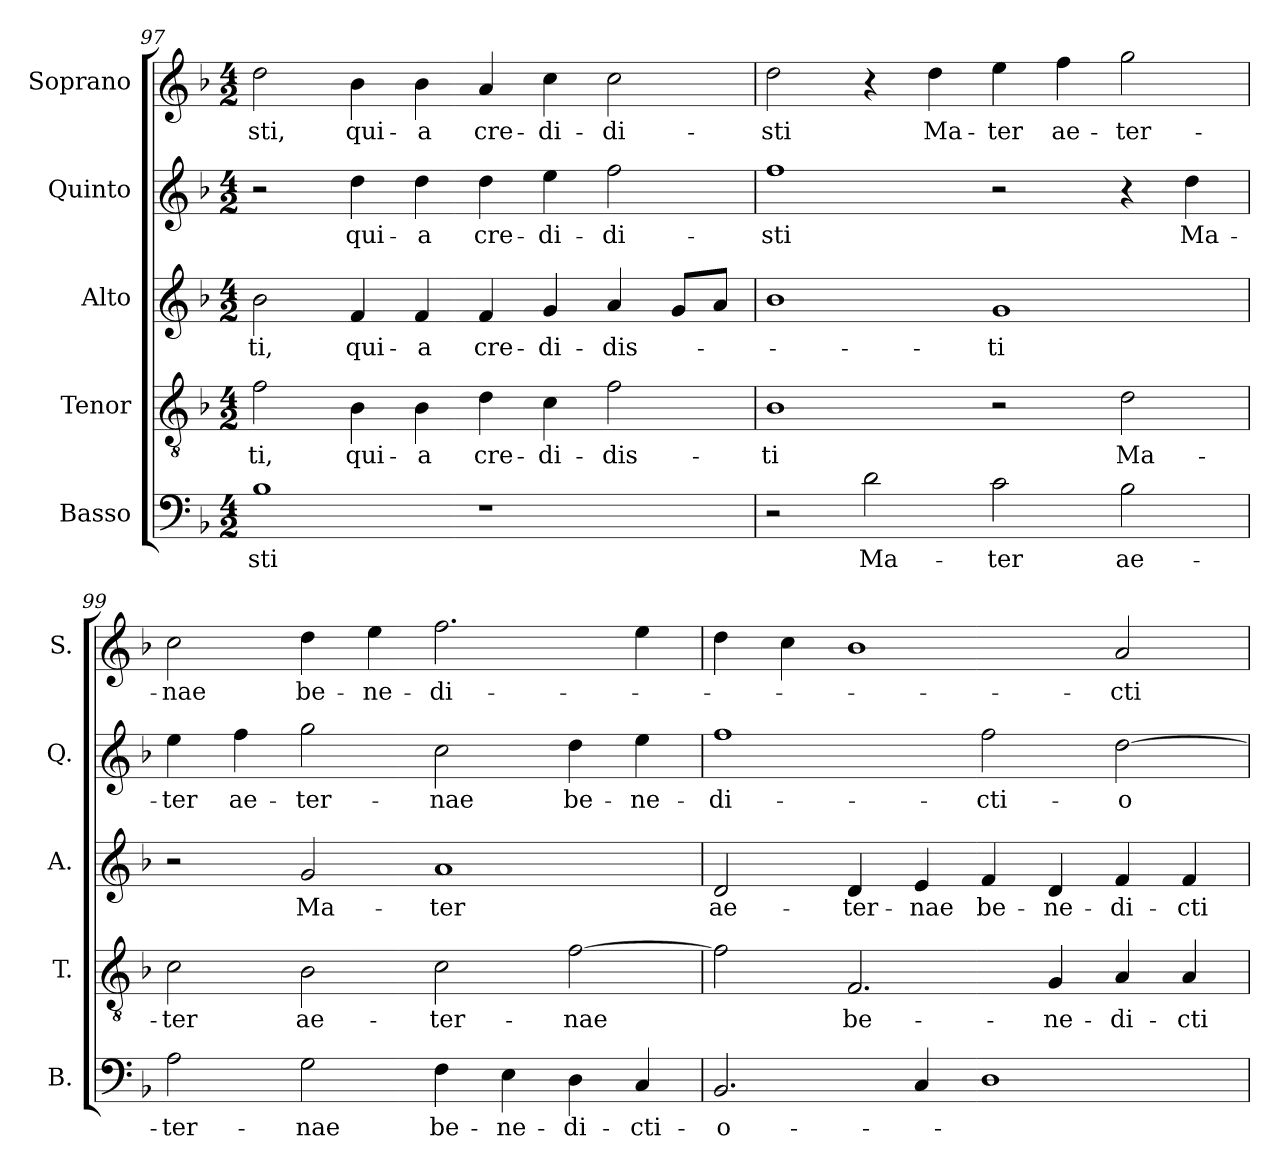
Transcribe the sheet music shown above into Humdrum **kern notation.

**kern	**text	**kern	**text	**kern	**text	**kern	**text	**kern	**text
*part5	*part5	*part4	*part4	*part3	*part3	*part2	*part2	*part1	*part1
*staff5	*staff5	*staff4	*staff4	*staff3	*staff3	*staff2	*staff2	*staff1	*staff1
*I"Basso	*	*I"Tenor	*	*I"Alto	*	*I"Quinto	*	*I"Soprano	*
*I'B.	*	*I'T.	*	*I'A.	*	*I'Q.	*	*I'S.	*
*clefF4	*	*clefGv2	*	*clefG2	*	*clefG2	*	*clefG2	*
*	*	*ITrd7c12	*	*	*	*	*	*	*
*k[b-]	*	*k[b-]	*	*k[b-]	*	*k[b-]	*	*k[b-]	*
*F:	*	*F:	*	*F:	*	*F:	*	*F:	*
*M4/2	*	*M4/2	*	*M4/2	*	*M4/2	*	*M4/2	*
=97	=97	=97	=97	=97	=97	=97	=97	=97	=97
!	!LO:LY:b:color=#000000	!	!	!	!	!	!	!	!
!	!	!	!LO:LY:b:color=#000000	!	!	!	!	!	!
!	!	!	!	!	!LO:LY:b:color=#000000	!	!	!	!
!	!	!	!	!	!	!	!	!	!LO:LY:b:color=#000000
1B-i	-sti	2Fi\	-ti,	2b-i\	-ti,	2r	.	2ddi\	-sti,
!	!	!	!LO:LY:b:color=#000000	!	!	!	!	!	!
!	!	!	!	!	!LO:LY:b:color=#000000	!	!	!	!
!	!	!	!	!	!	!	!LO:LY:b:color=#000000	!	!
!	!	!	!	!	!	!	!	!	!LO:LY:b:color=#000000
.	.	4BB-i\	qui-	4fi/	qui-	4ddi\	qui-	4b-i\	qui-
!	!	!	!LO:LY:b:color=#000000	!	!	!	!	!	!
!	!	!	!	!	!LO:LY:b:color=#000000	!	!	!	!
!	!	!	!	!	!	!	!LO:LY:b:color=#000000	!	!
!	!	!	!	!	!	!	!	!	!LO:LY:b:color=#000000
.	.	4BB-i\	-a	4fi/	-a	4ddi\	-a	4b-i\	-a
!	!	!	!LO:LY:b:color=#000000	!	!	!	!	!	!
!	!	!	!	!	!LO:LY:b:color=#000000	!	!	!	!
!	!	!	!	!	!	!	!LO:LY:b:color=#000000	!	!
!	!	!	!	!	!	!	!	!	!LO:LY:b:color=#000000
1r	.	4Di\	cre-	4fi/	cre-	4ddi\	cre-	4ai/	cre-
!	!	!	!LO:LY:b:color=#000000	!	!	!	!	!	!
!	!	!	!	!	!LO:LY:b:color=#000000	!	!	!	!
!	!	!	!	!	!	!	!LO:LY:b:color=#000000	!	!
!	!	!	!	!	!	!	!	!	!LO:LY:b:color=#000000
.	.	4Ci\	-di-	4gi/	-di-	4eei\	-di-	4cci\	-di-
!	!	!	!LO:LY:b:color=#000000	!	!	!	!	!	!
!	!	!	!	!	!LO:LY:b:color=#000000	!	!	!	!
!	!	!	!	!	!	!	!LO:LY:b:color=#000000	!	!
!	!	!	!	!	!	!	!	!	!LO:LY:b:color=#000000
.	.	2Fi\	-dis-	4ai/	-dis-	2ffi\	-di-	2cci\	-di-
.	.	.	.	8gi/L	.	.	.	.	.
.	.	.	.	8ai/J	.	.	.	.	.
=98	=98	=98	=98	=98	=98	=98	=98	=98	=98
!	!	!	!LO:LY:b:color=#000000	!	!	!	!	!	!
!	!	!	!	!	!	!	!LO:LY:b:color=#000000	!	!
!	!	!	!	!	!	!	!	!	!LO:LY:b:color=#000000
2r	.	1BB-i	-ti	1b-i	.	1ffi	-sti	2ddi\	-sti
!	!LO:LY:b:color=#000000	!	!	!	!	!	!	!	!
2di\	Ma-	.	.	.	.	.	.	4r	.
!	!	!	!	!	!	!	!	!	!LO:LY:b:color=#000000
.	.	.	.	.	.	.	.	4ddi\	Ma-
!	!LO:LY:b:color=#000000	!	!	!	!	!	!	!	!
!	!	!	!	!	!LO:LY:b:color=#000000	!	!	!	!
!	!	!	!	!	!	!	!	!	!LO:LY:b:color=#000000
2ci\	-ter	2r	.	1gi	-ti	2r	.	4eei\	-ter
!	!	!	!	!	!	!	!	!	!LO:LY:b:color=#000000
.	.	.	.	.	.	.	.	4ffi\	ae-
!	!LO:LY:b:color=#000000	!	!	!	!	!	!	!	!
!	!	!	!LO:LY:b:color=#000000	!	!	!	!	!	!
!	!	!	!	!	!	!	!	!	!LO:LY:b:color=#000000
2B-i\	ae-	2Di\	Ma-	.	.	4r	.	2ggi\	-ter-
!	!	!	!	!	!	!	!LO:LY:b:color=#000000	!	!
.	.	.	.	.	.	4ddi\	Ma-	.	.
!!LO:LB:g=z
=99	=99	=99	=99	=99	=99	=99	=99	=99	=99
!	!LO:LY:b:color=#000000	!	!	!	!	!	!	!	!
!	!	!	!LO:LY:b:color=#000000	!	!	!	!	!	!
!	!	!	!	!	!	!	!LO:LY:b:color=#000000	!	!
!	!	!	!	!	!	!	!	!	!LO:LY:b:color=#000000
2Ai\	-ter-	2Ci\	-ter	2r	.	4eei\	-ter	2cci\	-nae
!	!	!	!	!	!	!	!LO:LY:b:color=#000000	!	!
.	.	.	.	.	.	4ffi\	ae-	.	.
!	!LO:LY:b:color=#000000	!	!	!	!	!	!	!	!
!	!	!	!LO:LY:b:color=#000000	!	!	!	!	!	!
!	!	!	!	!	!LO:LY:b:color=#000000	!	!	!	!
!	!	!	!	!	!	!	!LO:LY:b:color=#000000	!	!
!	!	!	!	!	!	!	!	!	!LO:LY:b:color=#000000
2Gi\	-nae	2BB-i\	ae-	2gi/	Ma-	2ggi\	-ter-	4ddi\	be-
!	!	!	!	!	!	!	!	!	!LO:LY:b:color=#000000
.	.	.	.	.	.	.	.	4eei\	-ne-
!	!LO:LY:b:color=#000000	!	!	!	!	!	!	!	!
!	!	!	!LO:LY:b:color=#000000	!	!	!	!	!	!
!	!	!	!	!	!LO:LY:b:color=#000000	!	!	!	!
!	!	!	!	!	!	!	!LO:LY:b:color=#000000	!	!
!	!	!	!	!	!	!	!	!	!LO:LY:b:color=#000000
4Fi\	be-	2Ci\	-ter-	1ai	-ter	2cci\	-nae	2.ffi\	-di-
!	!LO:LY:b:color=#000000	!	!	!	!	!	!	!	!
4Ei\	-ne-	.	.	.	.	.	.	.	.
!	!LO:LY:b:color=#000000	!	!	!	!	!	!	!	!
!	!	!	!LO:LY:b:color=#000000	!	!	!	!	!	!
!	!	!	!	!	!	!	!LO:LY:b:color=#000000	!	!
4Di\	-di-	[2Fi\	-nae	.	.	4ddi\	be-	.	.
!	!LO:LY:b:color=#000000	!	!	!	!	!	!	!	!
!	!	!	!	!	!	!	!LO:LY:b:color=#000000	!	!
4Ci/	-cti-	.	.	.	.	4eei\	-ne-	4eei\	.
=100	=100	=100	=100	=100	=100	=100	=100	=100	=100
!	!LO:LY:b:color=#000000	!	!	!	!	!	!	!	!
!	!	!	!	!	!LO:LY:b:color=#000000	!	!	!	!
!	!	!	!	!	!	!	!LO:LY:b:color=#000000	!	!
2.BB-i/	-o-	2Fi\]	.	2di/	ae-	1ffi	-di-	4ddi\	.
.	.	.	.	.	.	.	.	4cci\	.
!	!	!	!LO:LY:b:color=#000000	!	!	!	!	!	!
!	!	!	!	!	!LO:LY:b:color=#000000	!	!	!	!
.	.	2.FFi/	be-	4di/	-ter-	.	.	1b-i	.
!	!	!	!	!	!LO:LY:b:color=#000000	!	!	!	!
4Ci/	.	.	.	4ei/	-nae	.	.	.	.
!	!	!	!	!	!LO:LY:b:color=#000000	!	!	!	!
!	!	!	!	!	!	!	!LO:LY:b:color=#000000	!	!
1Di	.	.	.	4fi/	be-	2ffi\	-cti-	.	.
!	!	!	!LO:LY:b:color=#000000	!	!	!	!	!	!
!	!	!	!	!	!LO:LY:b:color=#000000	!	!	!	!
.	.	4GGi/	-ne-	4di/	-ne-	.	.	.	.
!	!	!	!LO:LY:b:color=#000000	!	!	!	!	!	!
!	!	!	!	!	!LO:LY:b:color=#000000	!	!	!	!
!	!	!	!	!	!	!	!LO:LY:b:color=#000000	!	!
!	!	!	!	!	!	!	!	!	!LO:LY:b:color=#000000
.	.	4AAi/	-di-	4fi/	-di-	[2ddi\	-o-	2ai/	-cti-
!	!	!	!LO:LY:b:color=#000000	!	!	!	!	!	!
!	!	!	!	!	!LO:LY:b:color=#000000	!	!	!	!
.	.	4AAi/	-cti-	4fi/	-cti-	.	.	.	.
=	=	=	=	=	=	=	=	=	=
*-	*-	*-	*-	*-	*-	*-	*-	*-	*-
